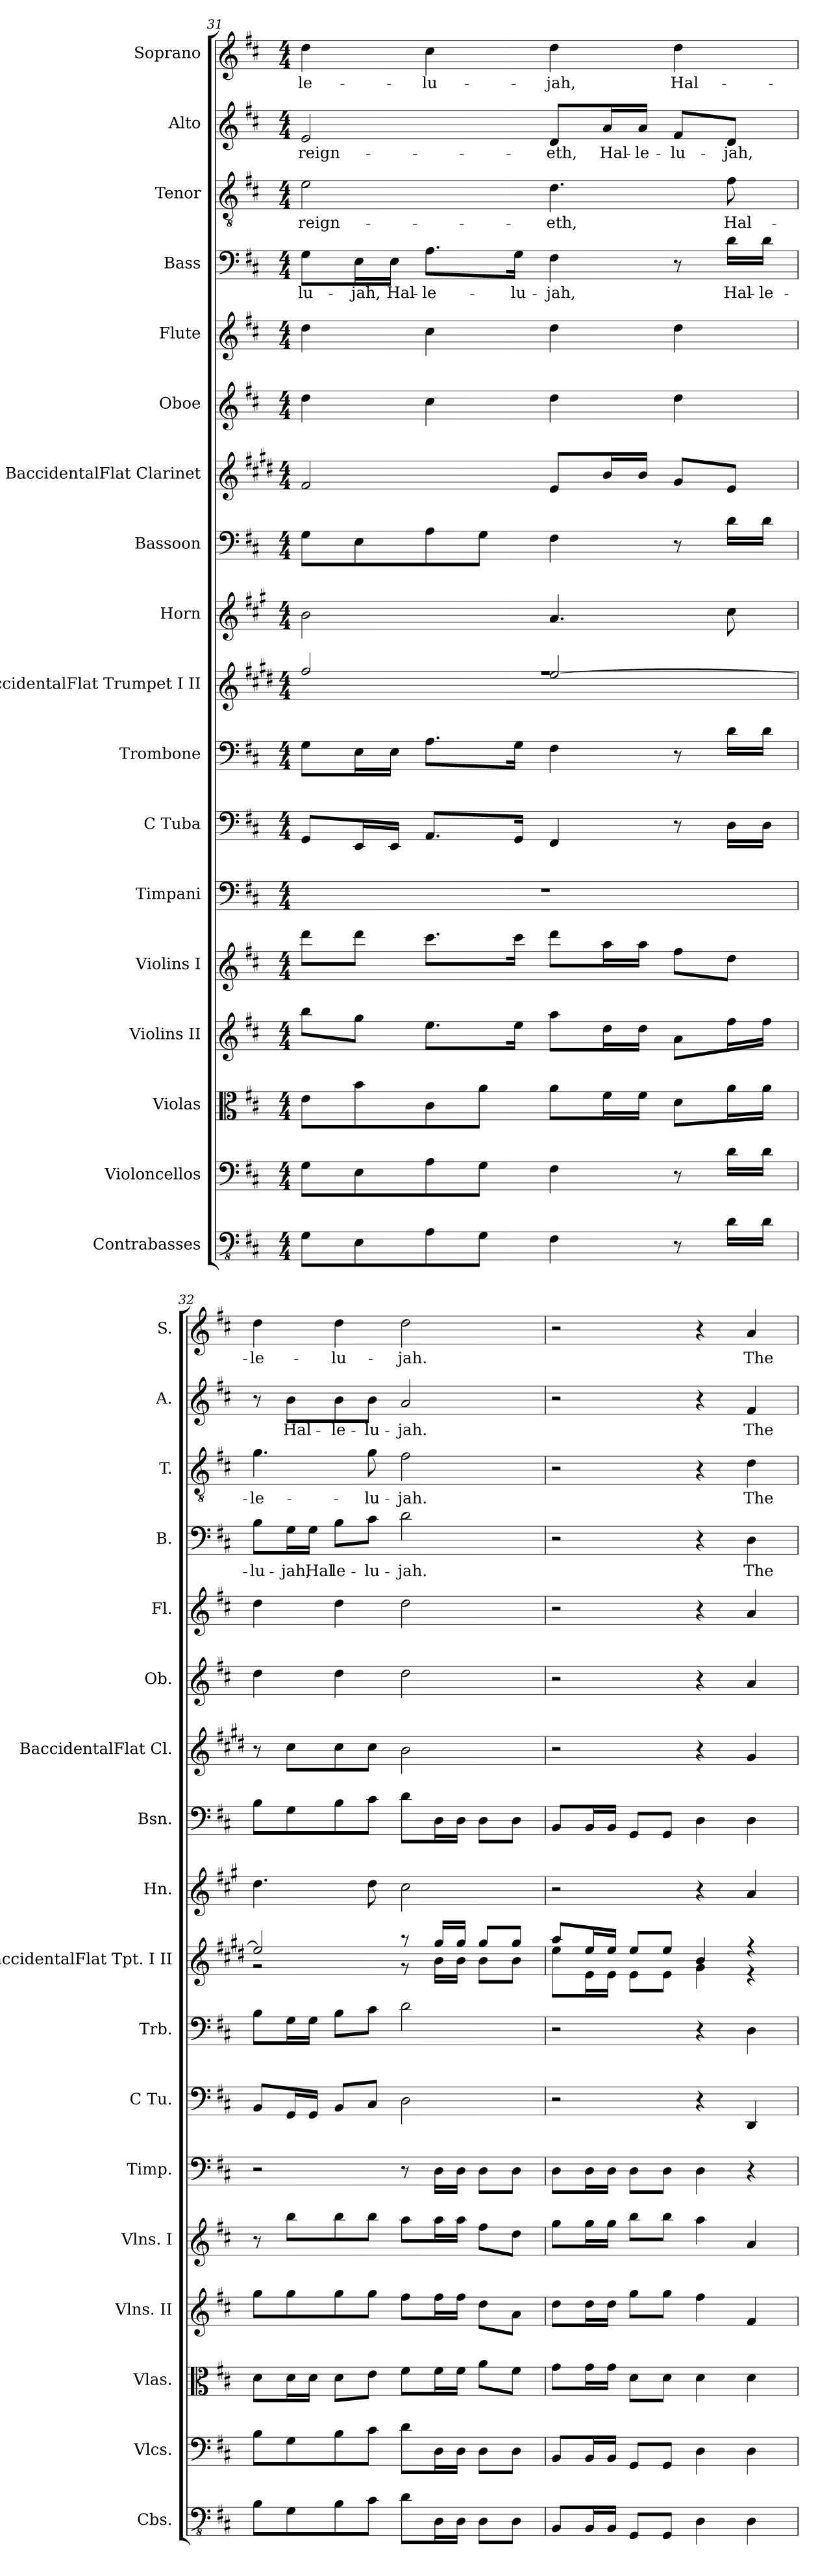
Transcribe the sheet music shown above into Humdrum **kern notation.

**kern	**kern	**kern	**kern	**kern	**kern	**kern	**kern	**kern	**kern	**kern	**kern	**kern	**kern	**kern	**text	**kern	**text	**kern	**text	**kern	**text
*part18	*part17	*part16	*part15	*part14	*part13	*part12	*part11	*part10	*part9	*part8	*part7	*part6	*part5	*part4	*part4	*part3	*part3	*part2	*part2	*part1	*part1
*staff18	*staff17	*staff16	*staff15	*staff14	*staff13	*staff12	*staff11	*staff10	*staff9	*staff8	*staff7	*staff6	*staff5	*staff4	*staff4	*staff3	*staff3	*staff2	*staff2	*staff1	*staff1
*I"Contrabasses	*I"Violoncellos	*I"Violas	*I"Violins II	*I"Violins I	*I"Timpani	*I"C Tuba	*I"Trombone	*I"BaccidentalFlat Trumpet I II	*I"Horn	*I"Bassoon	*I"BaccidentalFlat Clarinet	*I"Oboe	*I"Flute	*I"Bass	*	*I"Tenor	*	*I"Alto	*	*I"Soprano	*
*I'Cbs.	*I'Vlcs.	*I'Vlas.	*I'Vlns. II	*I'Vlns. I	*I'Timp.	*I'C Tu.	*I'Trb.	*I'BaccidentalFlat Tpt. I II	*I'Hn.	*I'Bsn.	*I'BaccidentalFlat Cl.	*I'Ob.	*I'Fl.	*I'B.	*	*I'T.	*	*I'A.	*	*I'S.	*
!!LO:PB:g=z
*clefFv4	*clefF4	*clefC3	*clefG2	*clefG2	*clefF4	*clefF4	*clefF4	*clefG2	*clefG2	*clefF4	*clefG2	*clefG2	*clefG2	*clefF4	*	*clefGv2	*	*clefG2	*	*clefG2	*
*	*	*	*	*	*	*	*	*ITrd1c2	*ITrd4c7	*	*ITrd1c2	*	*	*	*	*	*	*	*	*	*
*k[f#c#]	*k[f#c#]	*k[f#c#]	*k[f#c#]	*k[f#c#]	*k[f#c#]	*k[f#c#]	*k[f#c#]	*k[f#c#]	*k[f#c#]	*k[f#c#]	*k[f#c#]	*k[f#c#]	*k[f#c#]	*k[f#c#]	*	*k[f#c#]	*	*k[f#c#]	*	*k[f#c#]	*
*M4/4	*M4/4	*M4/4	*M4/4	*M4/4	*M4/4	*M4/4	*M4/4	*M4/4	*M4/4	*M4/4	*M4/4	*M4/4	*M4/4	*M4/4	*	*M4/4	*	*M4/4	*	*M4/4	*
=31	=31	=31	=31	=31	=31	=31	=31	=31	=31	=31	=31	=31	=31	=31	=31	=31	=31	=31	=31	=31	=31
*	*	*	*	*	*	*	*	*^	*	*	*	*	*	*	*	*	*	*	*	*	*
!	!	!	!	!	!	!	!	!	!	!	!	!	!	!	!	!LO:LY:b	!	!LO:LY:b	!	!LO:LY:b	!	!LO:LY:b
8GG\L	8G\L	8e\L	8bb\L	8ddd\L	1r	8GG/L	8G\L	2ee/	1rff	2e\	8G\L	2e/	4dd\	4dd\	8G\L	-lu-	2e\	reign-	2e/	reign-	4dd\	-le-
!	!	!	!	!	!	!	!	!	!	!	!	!	!	!	!	!LO:LY:b	!	!	!	!	!	!
8EE\	8E\	8b\	8gg\J	8ddd\J	.	16EE/L	16E\L	.	.	.	8E\	.	.	.	16E\L	-jah,	.	.	.	.	.	.
!	!	!	!	!	!	!	!	!	!	!	!	!	!	!	!	!LO:LY:b	!	!	!	!	!	!
.	.	.	.	.	.	16EE/JJ	16E\JJ	.	.	.	.	.	.	.	16E\JJ	Hal-	.	.	.	.	.	.
!	!	!	!	!	!	!	!	!	!	!	!	!	!	!	!	!LO:LY:b	!	!	!	!	!	!LO:LY:b
8AA\	8A\	8c#\	8.ee\L	8.ccc#\L	.	8.AA/L	8.A\L	.	.	.	8A\	.	4cc#\	4cc#\	8.A\L	-le-	.	.	.	.	4cc#\	-lu-
8GG\J	8G\J	8a\J	.	.	.	.	.	.	.	.	8G\J	.	.	.	.	.	.	.	.	.	.	.
!	!	!	!	!	!	!	!	!	!	!	!	!	!	!	!	!LO:LY:b	!	!	!	!	!	!
.	.	.	16ee\Jk	16ccc#\Jk	.	16GG/Jk	16G\Jk	.	.	.	.	.	.	.	16G\Jk	-lu-	.	.	.	.	.	.
!	!	!	!	!	!	!	!	!	!	!	!	!	!	!	!	!LO:LY:b	!	!LO:LY:b	!	!LO:LY:b	!	!LO:LY:b
4FF#\	4F#\	8a\L	8aa\L	8ddd\L	.	4FF#/	4F#\	[2dd/	.	4.d/	4F#\	8d/L	4dd\	4dd\	4F#\	-jah,	4.d\	-eth,	8d/L	-eth,	4dd\	-jah,
!	!	!	!	!	!	!	!	!	!	!	!	!	!	!	!	!	!	!	!	!LO:LY:b	!	!
.	.	16f#\L	16dd\L	16aa\L	.	.	.	.	.	.	.	16a/L	.	.	.	.	.	.	16a/L	Hal-	.	.
!	!	!	!	!	!	!	!	!	!	!	!	!	!	!	!	!	!	!	!	!LO:LY:b	!	!
.	.	16f#\JJ	16dd\JJ	16aa\JJ	.	.	.	.	.	.	.	16a/JJ	.	.	.	.	.	.	16a/JJ	-le-	.	.
!	!	!	!	!	!	!	!	!	!	!	!	!	!	!	!	!	!	!	!	!LO:LY:b	!	!LO:LY:b
8r	8r	8d\L	8a\L	8ff#\L	.	8r	8r	.	.	.	8r	8f#/L	4dd\	4dd\	8r	.	.	.	8f#/L	-lu-	4dd\	Hal-
!	!	!	!	!	!	!	!	!	!	!	!	!	!	!	!	!LO:LY:b	!	!LO:LY:b	!	!LO:LY:b	!	!
16D\LL	16d\LL	16a\L	16ff#\L	8dd\J	.	16D\LL	16d\LL	.	.	8f#\	16d\LL	8d/J	.	.	16d\LL	Hal-	8f#\	Hal-	8d/J	-jah,	.	.
!	!	!	!	!	!	!	!	!	!	!	!	!	!	!	!	!LO:LY:b	!	!	!	!	!	!
16D\JJ	16d\JJ	16a\JJ	16ff#\JJ	.	.	16D\JJ	16d\JJ	.	.	.	16d\JJ	.	.	.	16d\JJ	-le-	.	.	.	.	.	.
=32	=32	=32	=32	=32	=32	=32	=32	=32	=32	=32	=32	=32	=32	=32	=32	=32	=32	=32	=32	=32	=32	=32
!	!	!	!	!	!	!	!	!	!	!	!	!	!	!	!	!LO:LY:b	!	!LO:LY:b	!	!	!	!LO:LY:b
8BB\L	8B\L	8d\L	8gg\L	8r	2r	8BB/L	8B\L	2dd/]	2r	4.g\	8B\L	8r	4dd\	4dd\	8B\L	-lu-	4.g\	-le-	8r	.	4dd\	-le-
!	!	!	!	!	!	!	!	!	!	!	!	!	!	!	!	!LO:LY:b	!	!	!	!LO:LY:b	!	!
8GG\	8G\	16d\L	8gg\	8bb\L	.	16GG/L	16G\L	.	.	.	8G\	8b\L	.	.	16G\L	-jah,	.	.	8b\L	Hal-	.	.
!	!	!	!	!	!	!	!	!	!	!	!	!	!	!	!	!LO:LY:b	!	!	!	!	!	!
.	.	16d\JJ	.	.	.	16GG/JJ	16G\JJ	.	.	.	.	.	.	.	16G\JJ	Hal-	.	.	.	.	.	.
!	!	!	!	!	!	!	!	!	!	!	!	!	!	!	!	!LO:LY:b	!	!	!	!LO:LY:b	!	!LO:LY:b
8BB\	8B\	8d\L	8gg\	8bb\	.	8BB/L	8B\L	.	.	.	8B\	8b\	4dd\	4dd\	8B\L	-le-	.	.	8b\	-le-	4dd\	-lu-
!	!	!	!	!	!	!	!	!	!	!	!	!	!	!	!	!LO:LY:b	!	!LO:LY:b	!	!LO:LY:b	!	!
8C#\J	8c#\J	8e\J	8gg\J	8bb\J	.	8C#/J	8c#\J	.	.	8g\	8c#\J	8b\J	.	.	8c#\J	-lu-	8g\	-lu-	8b\J	-lu-	.	.
!	!	!	!	!	!	!	!	!	!	!	!	!	!	!	!	!LO:LY:b	!	!LO:LY:b	!	!LO:LY:b	!	!LO:LY:b
8D\L	8d\L	8f#\L	8ff#\L	8aa\L	8r	2D\	2d\	8r	8r	2f#\	8d\L	2a\	2dd\	2dd\	2d\	-jah.	2f#\	-jah.	2a/	-jah.	2dd\	-jah.
16DD\L	16D\L	16f#\L	16ff#\L	16aa\L	16D\LL	.	.	16ff#/LL	16a\LL	.	16D\L	.	.	.	.	.	.	.	.	.	.	.
16DD\JJ	16D\JJ	16f#\JJ	16ff#\JJ	16aa\JJ	16D\JJ	.	.	16ff#/JJ	16a\JJ	.	16D\JJ	.	.	.	.	.	.	.	.	.	.	.
8DD\L	8D\L	8a\L	8dd\L	8ff#\L	8D\L	.	.	8ff#/L	8a\L	.	8D\L	.	.	.	.	.	.	.	.	.	.	.
8DD\J	8D\J	8f#\J	8a\J	8dd\J	8D\J	.	.	8ff#/J	8a\J	.	8D\J	.	.	.	.	.	.	.	.	.	.	.
=33	=33	=33	=33	=33	=33	=33	=33	=33	=33	=33	=33	=33	=33	=33	=33	=33	=33	=33	=33	=33	=33	=33
8BBB/L	8BB/L	8g\L	8dd\L	8gg\L	8D\L	2r	2r	8gg/L	8dd\L	2r	8BB/L	2r	2r	2r	2r	.	2r	.	2r	.	2r	.
16BBB/L	16BB/L	16g\L	16dd\L	16gg\L	16D\L	.	.	16dd/L	16d\L	.	16BB/L	.	.	.	.	.	.	.	.	.	.	.
16BBB/JJ	16BB/JJ	16g\JJ	16dd\JJ	16gg\JJ	16D\JJ	.	.	16dd/JJ	16d\JJ	.	16BB/JJ	.	.	.	.	.	.	.	.	.	.	.
8GGG/L	8GG/L	8d\L	8gg\L	8bb\L	8D\L	.	.	8dd/L	8d\L	.	8GG/L	.	.	.	.	.	.	.	.	.	.	.
8GGG/J	8GG/J	8d\J	8gg\J	8bb\J	8D\J	.	.	8dd/J	8d\J	.	8GG/J	.	.	.	.	.	.	.	.	.	.	.
4DD\	4D\	4d\	4ff#\	4aa\	4D\	4r	4r	4a/	4f#\	4r	4D\	4r	4r	4r	4r	.	4r	.	4r	.	4r	.
!	!	!	!	!	!	!	!	!	!	!	!	!	!	!	!	!LO:LY:b	!	!LO:LY:b	!	!LO:LY:b	!	!LO:LY:b
4DD\	4D\	4d\	4f#/	4a/	4r	4DD/	4D\	4r	4r	4d/	4D\	4f#/	4a/	4a/	4D\	The	4d\	The	4f#/	The	4a/	The
*	*	*	*	*	*	*	*	*v	*v	*	*	*	*	*	*	*	*	*	*	*	*	*
=	=	=	=	=	=	=	=	=	=	=	=	=	=	=	=	=	=	=	=	=	=
*-	*-	*-	*-	*-	*-	*-	*-	*-	*-	*-	*-	*-	*-	*-	*-	*-	*-	*-	*-	*-	*-
